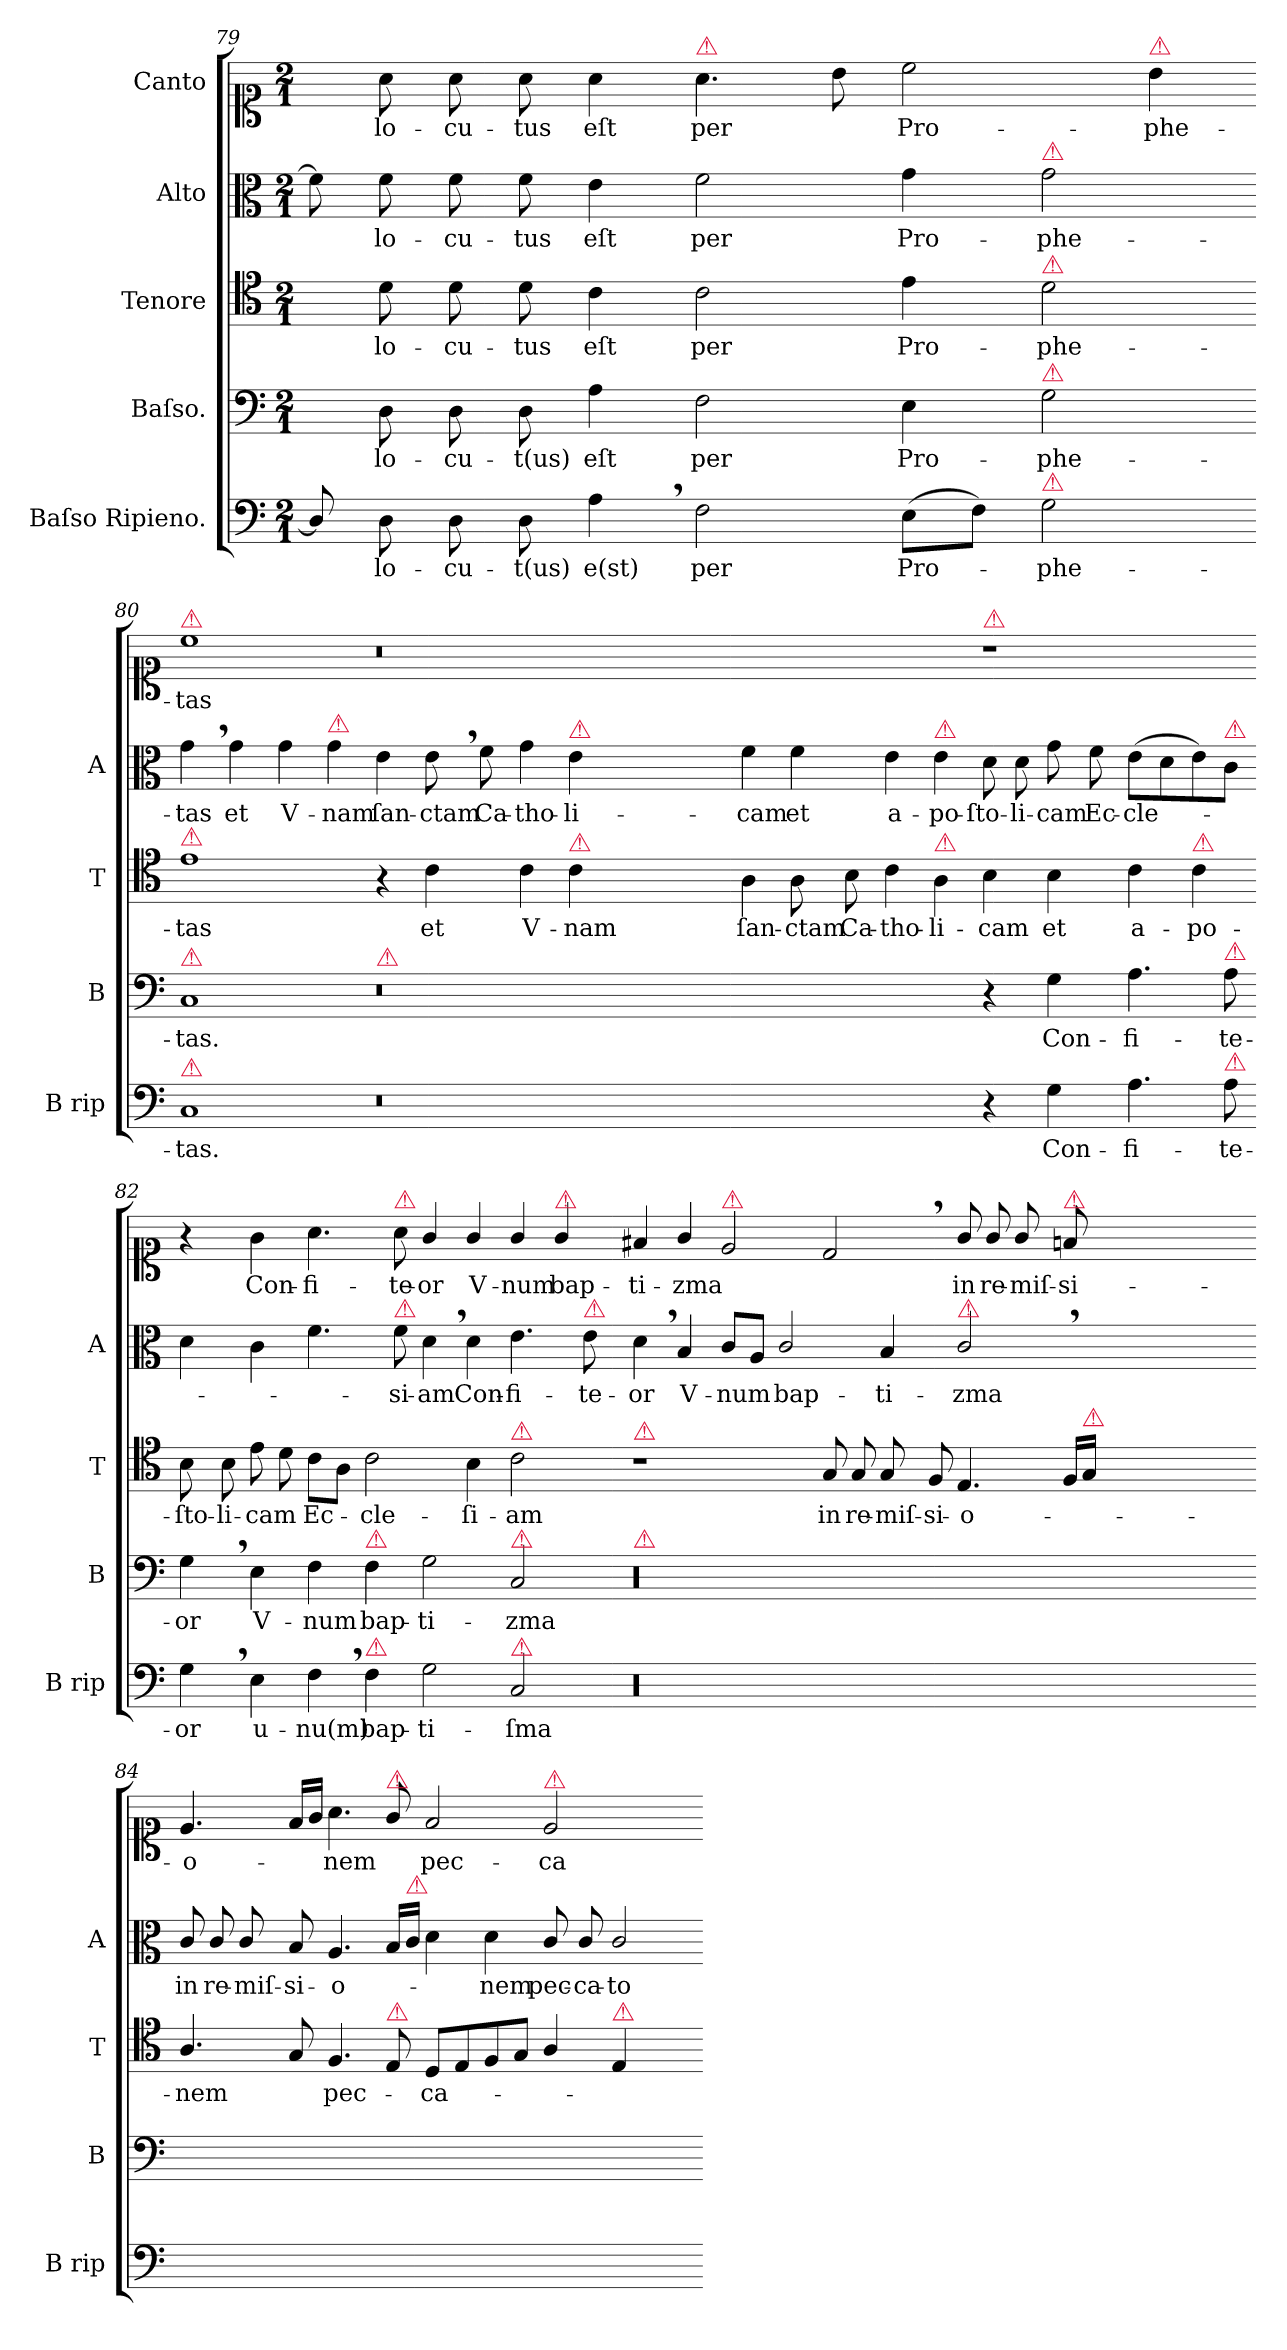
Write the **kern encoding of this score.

**kern	**text	**kern	**text	**kern	**text	**kern	**text	**kern	**text
*part5	*part5	*part4	*part4	*part3	*part3	*part2	*part2	*part1	*part1
*staff5	*staff5	*staff4	*staff4	*staff3	*staff3	*staff2	*staff2	*staff1	*staff1
*I"Baſso Ripieno.	*	*I"Baſso.	*	*I"Tenore	*	*I"Alto	*	*I"Canto	*
*I'B rip	*	*I'B	*	*I'T	*	*I'A	*	*	*
*clefF4	*	*clefF4	*	*clefC4	*	*clefC3	*	*clefC1	*
*k[]	*	*k[]	*	*k[]	*	*k[]	*	*k[]	*
*M2/1	*	*M2/1	*	*M2/1	*	*M2/1	*	*M2/1	*
=79	=79	=79	=79	=79	=79	=79	=79	=79	=79
8D!/]	.	8ryy	.	8ryy	.	8f!\]	.	8ryy	.
8D\	lo-	8D\	lo-	8d\	lo-	8f\	lo-	8a\	lo-
8D\	-cu-	8D\	-cu-	8d\	-cu-	8f\	-cu-	8a\	-cu-
8D\	-t(us)	8D\	-t(us)	8d\	-tus	8f\	-tus	8a\	-tus
4A,<\	e(st)	4A\	eſt	4c\	eſt	4e\	eſt	4a\	eſt
!	!	!	!	!	!	!	!	!LO:TX:a:color=crimson:t=⚠	!
2F\	per	2F\	per	2c\	per	2f\	per	4.a\	per
.	.	.	.	.	.	.	.	8b\	.
(8E\L	Pro-	4E\	Pro-	4e\	Pro-	4g\	Pro-	2cc\	Pro-
8F\J)	.	.	.	.	.	.	.	.	.
!	!	!	!	!	!	!LO:TX:a:color=crimson:t=⚠	!	!	!
!	!	!	!	!LO:TX:a:color=crimson:t=⚠	!	!	!	!	!
!	!	!LO:TX:a:color=crimson:t=⚠	!	!	!	!	!	!	!
!LO:TX:a:color=crimson:t=⚠	!	!	!	!	!	!	!	!	!
2G\	-phe-	2G\	-phe-	2d\	-phe-	2g\	-phe-	.	.
!	!	!	!	!	!	!	!	!LO:TX:a:color=crimson:t=⚠	!
.	.	.	.	.	.	.	.	4b\	-phe-
=80-	=80-	=80-	=80-	=80-	=80-	=80-	=80-	=80-	=80-
!	!	!	!	!	!	!	!	!LO:TX:a:color=crimson:t=⚠	!
!	!	!	!	!LO:TX:a:color=crimson:t=⚠	!	!	!	!	!
!	!	!LO:TX:a:color=crimson:t=⚠	!	!	!	!	!	!	!
!LO:TX:a:color=crimson:t=⚠	!	!	!	!	!	!	!	!	!
1C	-tas.	1C	-tas.	1e	-tas	4g,<\	-tas	1cc	-tas
.	.	.	.	.	.	4g\	et	.	.
.	.	.	.	.	.	4g\	V-	.	.
!	!	!	!	!	!	!LO:TX:a:color=crimson:t=⚠	!	!	!
.	.	.	.	.	.	4g\	-nam	.	.
!	!	!LO:TX:a:color=crimson:t=⚠	!	!	!	!	!	!	!
0r	.	0r	.	4r	.	4e\	ſan-	0r	.
.	.	.	.	4c\	et	8e,<\	-ctam	.	.
.	.	.	.	.	.	8f\	Ca-	.	.
.	.	.	.	4c\	V-	4g\	-tho-	.	.
!	!	!	!	!	!	!LO:TX:a:color=crimson:t=⚠	!	!	!
!	!	!	!	!LO:TX:a:color=crimson:t=⚠	!	!	!	!	!
.	.	.	.	4c\	-nam	4e\	-li-	.	.
.	.	.	.	1ryy	.	1ryy	.	.	.
=81-	=81-	=81-	=81-	=81-	=81-	=81-	=81-	=81-	=81-
1ryy	.	1ryy	.	4A\	ſan-	4f\	-cam	1ryy	.
.	.	.	.	8A\	-ctam	4f\	et	.	.
.	.	.	.	8B\	Ca-	.	.	.	.
.	.	.	.	4c\	-tho-	4e\	a-	.	.
!	!	!	!	!	!	!LO:TX:a:color=crimson:t=⚠	!	!	!
!	!	!	!	!LO:TX:a:color=crimson:t=⚠	!	!	!	!	!
.	.	.	.	4A\	-li-	4e\	-po-	.	.
!	!	!	!	!	!	!	!	!LO:TX:a:color=crimson:t=⚠	!
4r	.	4r	.	4B\	-cam	8d\	-ſto-	1r	.
.	.	.	.	.	.	8d\	-li-	.	.
4G\	Con-	4G\	Con-	4B\	et	8g\	-cam	.	.
.	.	.	.	.	.	8f\	Ec-	.	.
4.A\	-fi-	4.A\	-fi-	4c\	a-	(8e\L	-cle-	.	.
.	.	.	.	.	.	8d\	.	.	.
!	!	!	!	!LO:TX:a:color=crimson:t=⚠	!	!	!	!	!
.	.	.	.	4c\	-po-	8e\)	.	.	.
!	!	!	!	!	!	!LO:TX:a:color=crimson:t=⚠	!	!	!
!	!	!LO:TX:a:color=crimson:t=⚠	!	!	!	!	!	!	!
!LO:TX:a:color=crimson:t=⚠	!	!	!	!	!	!	!	!	!
8A\	-te-	8A\	-te-	.	.	8c\J	.	.	.
=82-	=82-	=82-	=82-	=82-	=82-	=82-	=82-	=82-	=82-
4G,<\	-or	4G,<\	-or	8B\	-ſto-	4d\	.	4r	.
.	.	.	.	8B\	-li-	.	.	.	.
4E\	u-	4E\	V-	8e\	-cam	4c\	.	4g\	Con-
.	.	.	.	8d\	.	.	.	.	.
4F,<\	-nu(m)	4F\	-num	8c\L	Ec-	4.f\	.	4.a\	-fi-
.	.	.	.	8A\J	.	.	.	.	.
!	!	!LO:TX:a:color=crimson:t=⚠	!	!	!	!	!	!	!
!LO:TX:a:color=crimson:t=⚠	!	!	!	!	!	!	!	!	!
4F\	bap-	4F\	bap-	2c\	-cle-	.	.	.	.
!	!	!	!	!	!	!	!	!LO:TX:a:color=crimson:t=⚠	!
!	!	!	!	!	!	!LO:TX:a:color=crimson:t=⚠	!	!	!
.	.	.	.	.	.	8f\	-si-	8a\	-te-
2G\	-ti-	2G\	-ti-	.	.	4d,<\	-am	4g/	-or
.	.	.	.	4B\	-ſi-	4d\	Con-	4g/	V-
!	!	!	!	!LO:TX:a:color=crimson:t=⚠	!	!	!	!	!
!	!	!LO:TX:a:color=crimson:t=⚠	!	!	!	!	!	!	!
!LO:TX:a:color=crimson:t=⚠	!	!	!	!	!	!	!	!	!
2C/	-ſma	2C/	-zma	2c\	-am	4.e\	-fi-	4g/	-num
!	!	!	!	!	!	!	!	!LO:TX:a:color=crimson:t=⚠	!
.	.	.	.	.	.	.	.	4g/	bap-
!	!	!	!	!	!	!LO:TX:a:color=crimson:t=⚠	!	!	!
.	.	.	.	.	.	8e\	-te-	.	.
=83-	=83-	=83-	=83-	=83-	=83-	=83-	=83-	=83-	=83-
!	!	!	!	!LO:TX:a:color=crimson:t=⚠	!	!	!	!	!
!	!	!LO:TX:a:color=crimson:t=⚠	!	!	!	!	!	!	!
00r	.	00r	.	1r	.	4d,<\	-or	4f#X/	-ti-
.	.	.	.	.	.	4B/	V-	4g/	-zma
!	!	!	!	!	!	!	!	!LO:TX:a:color=crimson:t=⚠	!
.	.	.	.	.	.	8c/L	-num	2e/	.
.	.	.	.	.	.	8A/J	.	.	.
.	.	.	.	.	.	2c/	bap-	.	.
.	.	.	.	8G/	in	.	.	2d,</	.
.	.	.	.	8G/	re-	.	.	.	.
.	.	.	.	8G/	-miſ-	4B/	-ti-	.	.
.	.	.	.	8F/	-si-	.	.	.	.
!	!	!	!	!	!	!LO:TX:a:color=crimson:t=⚠	!	!	!
.	.	.	.	4.E/	-o-	2c,</	-zma	8g/	in
.	.	.	.	.	.	.	.	8g/	re-
.	.	.	.	.	.	.	.	8g/	-miſ-
!	!	!	!	!	!	!	!	!LO:TX:a:color=crimson:t=⚠	!
.	.	.	.	16F/LL	.	.	.	8fn/	-si-
!	!	!	!	!LO:TX:a:color=crimson:t=⚠	!	!	!	!	!
.	.	.	.	16G/JJ	.	.	.	.	.
.	.	.	.	0ryy	.	0ryy	.	0ryy	.
=84-	=84-	=84-	=84-	=84-	=84-	=84-	=84-	=84-	=84-
0ryy	.	0ryy	.	4.A/	-nem	8c/	in	4.e/	-o-
.	.	.	.	.	.	8c/	re-	.	.
.	.	.	.	.	.	8c/	-miſ-	.	.
.	.	.	.	8G/	.	8B/	-si-	16f/LL	.
.	.	.	.	.	.	.	.	16g/JJ	.
.	.	.	.	4.F/	pec-	4.A/	-o-	4.a\	-nem
!	!	!	!	!	!	!	!	!LO:TX:a:color=crimson:t=⚠	!
!	!	!	!	!LO:TX:a:color=crimson:t=⚠	!	!	!	!	!
.	.	.	.	8E/	.	16B/LL	.	8g/	.
!	!	!	!	!	!	!LO:TX:a:color=crimson:t=⚠	!	!	!
.	.	.	.	.	.	16c/JJ	.	.	.
.	.	.	.	8D/L	-ca-	4d\	.	2f/	pec-
.	.	.	.	8E/	.	.	.	.	.
.	.	.	.	8F/	.	4d\	-nem	.	.
.	.	.	.	8G/J	.	.	.	.	.
!	!	!	!	!	!	!	!	!LO:TX:a:color=crimson:t=⚠	!
.	.	.	.	4A/	.	8c/	pec-	2e/	-ca-
.	.	.	.	.	.	8c/	-ca-	.	.
!	!	!	!	!LO:TX:a:color=crimson:t=⚠	!	!	!	!	!
.	.	.	.	4E/	.	2c/	-to-	.	.
4ryy	.	4ryy	.	4ryy	.	.	.	4ryy	.
=-	=-	=-	=-	=-	=-	=-	=-	=-	=-
*-	*-	*-	*-	*-	*-	*-	*-	*-	*-
